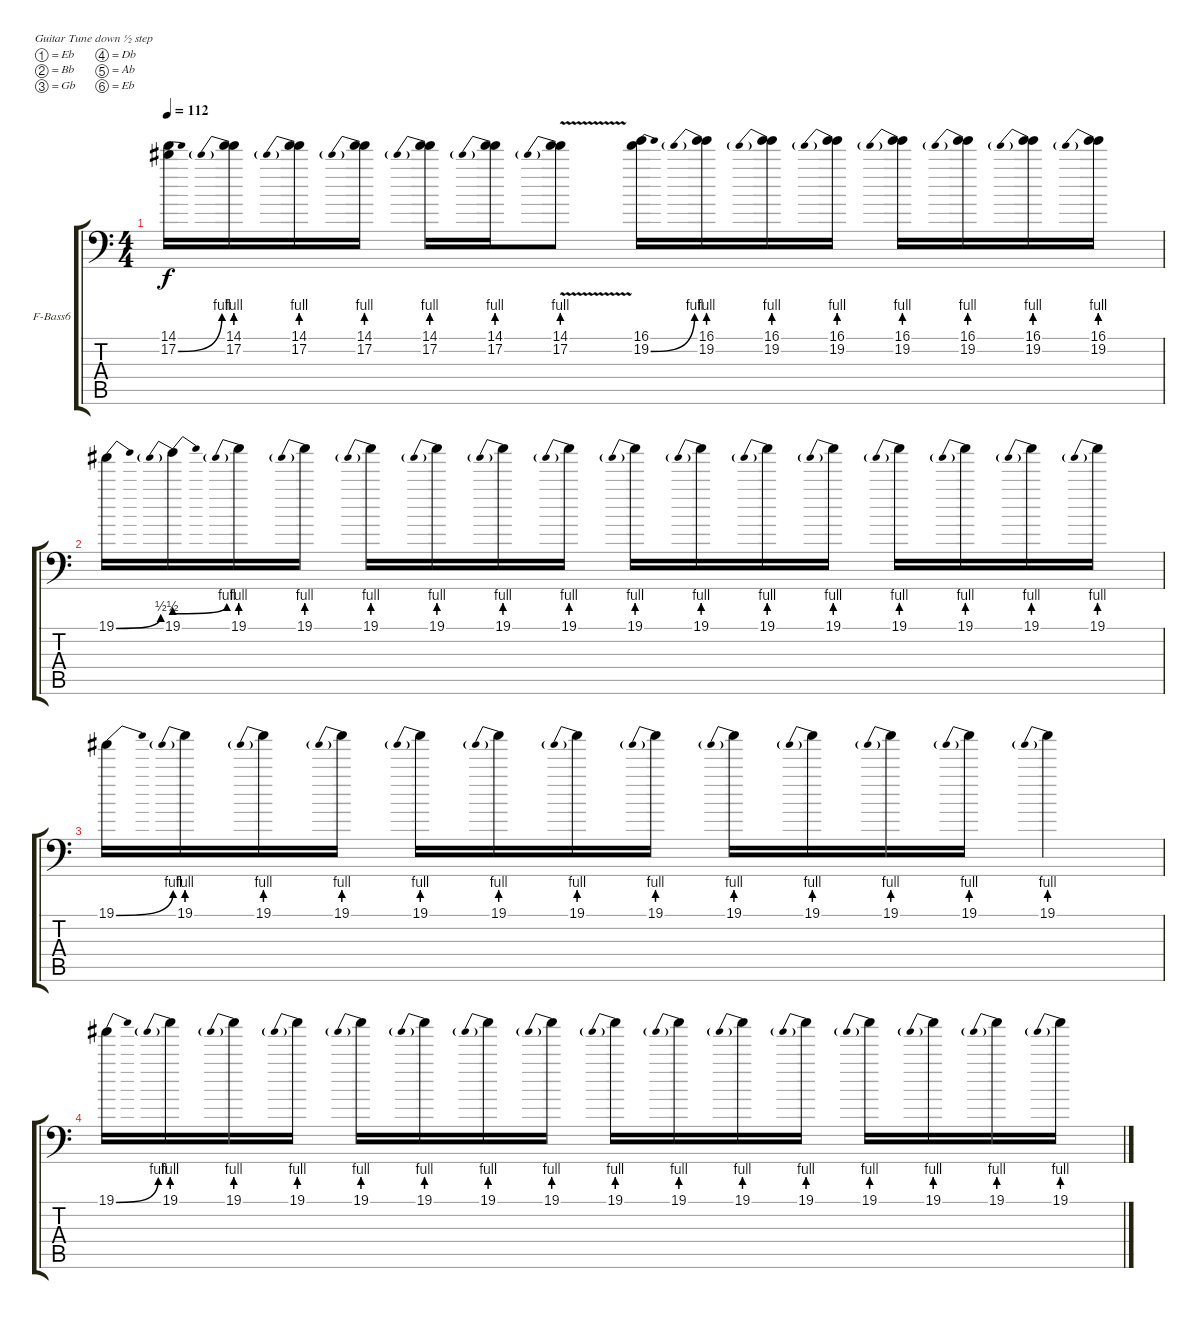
\bracketExtendMode groupsimilarinstruments
\firstSystemTrackNameOrientation horizontal
\otherSystemsTrackNameOrientation horizontal
\track ("Overdub" "F-Bass6") {instrument fretlessbass}
\staff {score tabs}
\tuning (Eb4 Bb3 Gb3 Db3 Ab2 Eb2)
\ts (4 4)
\tempo 112
\clef f4
\ks c
(14.1 17.2{be (bend 0 0 60 4)}).16{dy f} (14.1 17.2{be (prebend 0 4 60 4)}).16 (14.1 17.2{be (prebend 0 4 60 4)}).16 (14.1 17.2{be (prebend 0 4 60 4)}).16 (14.1 17.2{be (prebend 0 4 60 4)}).16 (14.1 17.2{be (prebend 0 4 60 4)}).16 (14.1{v} 17.2{be (prebend 0 4 60 4)}).8 (16.1 19.2{be (bend 0 0 60 4)}).16 (16.1 19.2{be (prebend 0 4 60 4)}).16 (16.1 19.2{be (prebend 0 4 60 4)}).16 (16.1 19.2{be (prebend 0 4 60 4)}).16 (16.1 19.2{be (prebend 0 4 60 4)}).16 (16.1 19.2{be (prebend 0 4 60 4)}).16 (16.1 19.2{be (prebend 0 4 60 4)}).16 (16.1 19.2{be (prebend 0 4 60 4)}).16 |
19.1{be (bend 0 0 60 2)}.16 19.1{be (prebendbend 0 2 60 4)}.16 19.1{be (prebend 0 4 60 4)}.16 19.1{be (prebend 0 4 60 4)}.16 19.1{be (prebend 0 4 60 4)}.16 19.1{be (prebend 0 4 60 4)}.16 19.1{be (prebend 0 4 60 4)}.16 19.1{be (prebend 0 4 60 4)}.16 19.1{be (prebend 0 4 60 4)}.16 19.1{be (prebend 0 4 60 4)}.16 19.1{be (prebend 0 4 60 4)}.16 19.1{be (prebend 0 4 60 4)}.16 19.1{be (prebend 0 4 60 4)}.16 19.1{be (prebend 0 4 60 4)}.16 19.1{be (prebend 0 4 60 4)}.16 19.1{be (prebend 0 4 60 4)}.16 |
19.1{be (bend 0 0 60 4)}.16 19.1{be (prebend 0 4 60 4)}.16 19.1{be (prebend 0 4 60 4)}.16 19.1{be (prebend 0 4 60 4)}.16 19.1{be (prebend 0 4 60 4)}.16 19.1{be (prebend 0 4 60 4)}.16 19.1{be (prebend 0 4 60 4)}.16 19.1{be (prebend 0 4 60 4)}.16 19.1{be (prebend 0 4 60 4)}.16 19.1{be (prebend 0 4 60 4)}.16 19.1{be (prebend 0 4 60 4)}.16 19.1{be (prebend 0 4 60 4)}.16 19.1{be (prebend 0 4 60 4)}.4 |
19.1{be (bend 0 0 60 4)}.16 19.1{be (prebend 0 4 60 4)}.16 19.1{be (prebend 0 4 60 4)}.16 19.1{be (prebend 0 4 60 4)}.16 19.1{be (prebend 0 4 60 4)}.16 19.1{be (prebend 0 4 60 4)}.16 19.1{be (prebend 0 4 60 4)}.16 19.1{be (prebend 0 4 60 4)}.16 19.1{be (prebend 0 4 60 4)}.16 19.1{be (prebend 0 4 60 4)}.16 19.1{be (prebend 0 4 60 4)}.16 19.1{be (prebend 0 4 60 4)}.16 19.1{be (prebend 0 4 60 4)}.16 19.1{be (prebend 0 4 60 4)}.16 19.1{be (prebend 0 4 60 4)}.16 19.1{be (prebend 0 4 60 4)}.16
